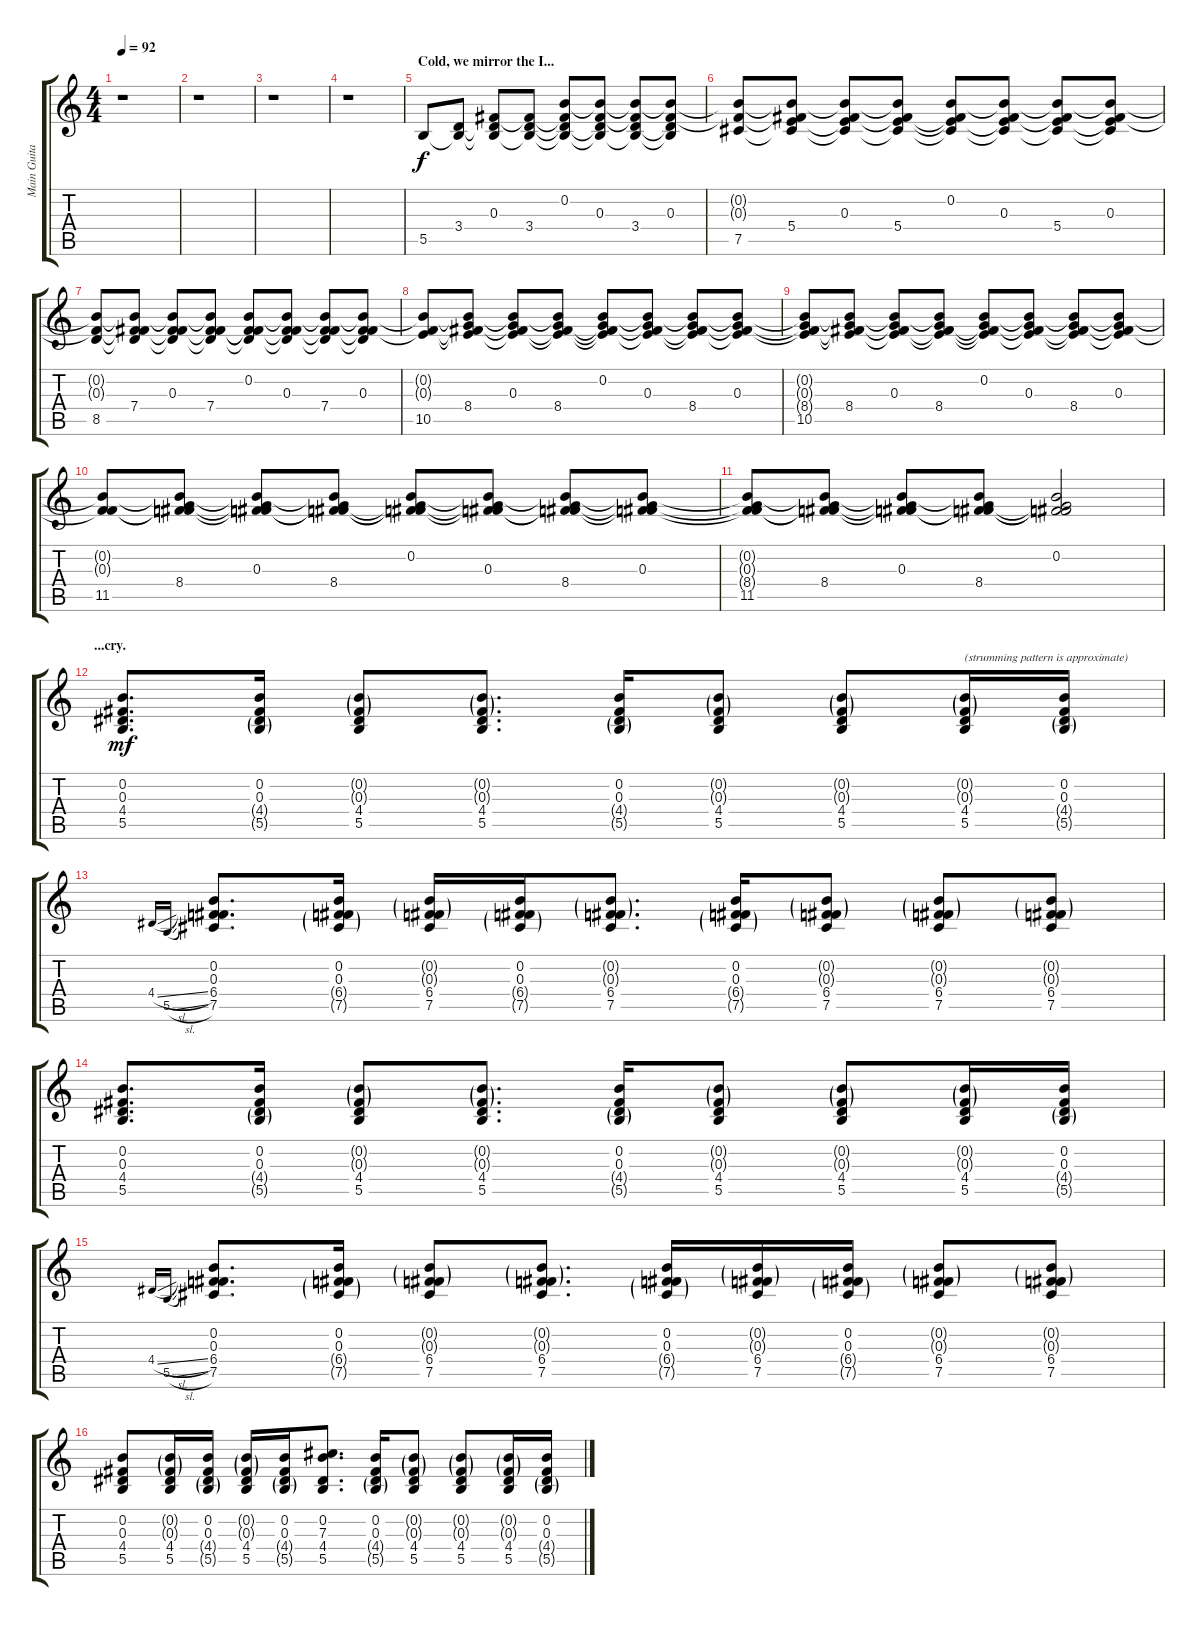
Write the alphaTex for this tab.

\track ("Main Guitar" "Main Guita") {instrument distortionguitar}
\staff {score tabs}
\tuning (Eb4 B3 Gb3 B2 Gb2 B1) {hide}
\ts (4 4)
\tempo 92
\clef g2
\ks c
r.1{dy f} |
r.1 |
r.1 |
r.1 |
\section ("" "Cold, we mirror the I...")
5.5.8 (3.4 5.5{t}).8 (0.3 3.4{t} 5.5{t}).8 (0.3{t} 3.4 5.5{t}).8 (0.2 0.3{t} 3.4{t} 5.5{t}).8 (0.2{t} 0.3 3.4{t} 5.5{t}).8 (0.2{t} 0.3{t} 3.4 5.5{t}).8 (0.2{t} 0.3 3.4{t} 5.5{t}).8 |
(0.2{t} 0.3{t} 7.5).8 (0.2{t} 0.3{t} 5.4 7.5{t}).8 (0.2{t} 0.3 5.4{t} 7.5{t}).8 (0.2{t} 0.3{t} 5.4 7.5{t}).8 (0.2 0.3{t} 5.4{t} 7.5{t}).8 (0.2{t} 0.3 5.4{t} 7.5{t}).8 (0.2{t} 0.3{t} 5.4 7.5{t}).8 (0.2{t} 0.3 5.4{t} 7.5{t}).8 |
(0.2{t} 0.3{t} 8.5).8 (0.2{t} 0.3{t} 7.4 8.5{t}).8 (0.2{t} 0.3 7.4{t} 8.5{t}).8 (0.2{t} 0.3{t} 7.4 8.5{t}).8 (0.2 0.3{t} 7.4{t} 8.5{t}).8 (0.2{t} 0.3 7.4{t} 8.5{t}).8 (0.2{t} 0.3{t} 7.4 8.5{t}).8 (0.2{t} 0.3 7.4{t} 8.5{t}).8 |
(0.2{t} 0.3{t} 10.5).8 (0.2{t} 0.3{t} 8.4 10.5{t}).8 (0.2{t} 0.3 8.4{t} 10.5{t}).8 (0.2{t} 0.3{t} 8.4 10.5{t}).8 (0.2 0.3{t} 8.4{t} 10.5{t}).8 (0.2{t} 0.3 8.4{t} 10.5{t}).8 (0.2{t} 0.3{t} 8.4 10.5{t}).8 (0.2{t} 0.3 8.4{t} 10.5{t}).8 |
(0.2{t} 0.3{t} 8.4{t} 10.5).8 (0.2{t} 0.3{t} 8.4 10.5{t}).8 (0.2{t} 0.3 8.4{t} 10.5{t}).8 (0.2{t} 0.3{t} 8.4 10.5{t}).8 (0.2 0.3{t} 8.4{t} 10.5{t}).8 (0.2{t} 0.3 8.4{t} 10.5{t}).8 (0.2{t} 0.3{t} 8.4 10.5{t}).8 (0.2{t} 0.3 8.4{t} 10.5{t}).8 |
(0.2{t} 0.3{t} 11.5).8 (0.2{t} 0.3{t} 8.4 11.5{t}).8 (0.2{t} 0.3 8.4{t} 11.5{t}).8 (0.2{t} 0.3{t} 8.4 11.5{t}).8 (0.2 0.3{t} 8.4{t} 11.5{t}).8 (0.2{t} 0.3 8.4{t} 11.5{t}).8 (0.2{t} 0.3{t} 8.4 11.5{t}).8 (0.2{t} 0.3 8.4{t} 11.5{t}).8 |
(0.2{t} 0.3{t} 8.4{t} 11.5).8 (0.2{t} 0.3{t} 8.4 11.5{t}).8 (0.2{t} 0.3 8.4{t} 11.5{t}).8 (0.2{t} 0.3{t} 8.4 11.5{t}).8 (0.2 0.3{t} 8.4{t} 11.5{t}).2 |
\section ("" "...cry.")
(0.2 0.3 4.4 5.5).8{d dy mf} (0.2 0.3 4.4{g} 5.5{g}).16 (0.2{g} 0.3{g} 4.4 5.5).8 (0.2{g} 0.3{g} 4.4 5.5).8{d} (0.2 0.3 4.4{g} 5.5{g}).16 (0.2{g} 0.3{g} 4.4 5.5).8 (0.2{g} 0.3{g} 4.4 5.5).8 (0.2{g} 0.3{g} 4.4 5.5).16{txt "(strumming pattern is approximate)"} (0.2 0.3 4.4{g} 5.5{g}).16 |
4.4{sl}.16{gr onbeat} 5.5{sl}.16{gr onbeat} (0.2 0.3 6.4 7.5).8{d} (0.2 0.3 6.4{g} 7.5{g}).16 (0.2{g} 0.3{g} 6.4 7.5).16 (0.2 0.3 6.4{g} 7.5{g}).16 (0.2{g} 0.3{g} 6.4 7.5).8{d} (0.2 0.3 6.4{g} 7.5{g}).16 (0.2{g} 0.3{g} 6.4 7.5).8 (0.2{g} 0.3{g} 6.4 7.5).8 (0.2{g} 0.3{g} 6.4 7.5).8 |
(0.2 0.3 4.4 5.5).8{d} (0.2 0.3 4.4{g} 5.5{g}).16 (0.2{g} 0.3{g} 4.4 5.5).8 (0.2{g} 0.3{g} 4.4 5.5).8{d} (0.2 0.3 4.4{g} 5.5{g}).16 (0.2{g} 0.3{g} 4.4 5.5).8 (0.2{g} 0.3{g} 4.4 5.5).8 (0.2{g} 0.3{g} 4.4 5.5).16 (0.2 0.3 4.4{g} 5.5{g}).16 |
4.4{sl}.16{gr onbeat} 5.5{sl}.16{gr onbeat} (0.2 0.3 6.4 7.5).8{d} (0.2 0.3 6.4{g} 7.5{g}).16 (0.2{g} 0.3{g} 6.4 7.5).8 (0.2{g} 0.3{g} 6.4 7.5).8{d} (0.2 0.3 6.4{g} 7.5{g}).16 (0.2{g} 0.3{g} 6.4 7.5).16 (0.2 0.3 6.4{g} 7.5{g}).16 (0.2{g} 0.3{g} 6.4 7.5).8 (0.2{g} 0.3{g} 6.4 7.5).8 |
(0.2 0.3 4.4 5.5).8 (0.2{g} 0.3{g} 4.4 5.5).16 (0.2 0.3 4.4{g} 5.5{g}).16 (0.2{g} 0.3{g} 4.4 5.5).16 (0.2 0.3 4.4{g} 5.5{g}).16 (0.2 7.3 4.4 5.5).8{d} (0.2 0.3 4.4{g} 5.5{g}).16 (0.2{g} 0.3{g} 4.4 5.5).8 (0.2{g} 0.3{g} 4.4 5.5).8 (0.2{g} 0.3{g} 4.4 5.5).16 (0.2 0.3 4.4{g} 5.5{g}).16
